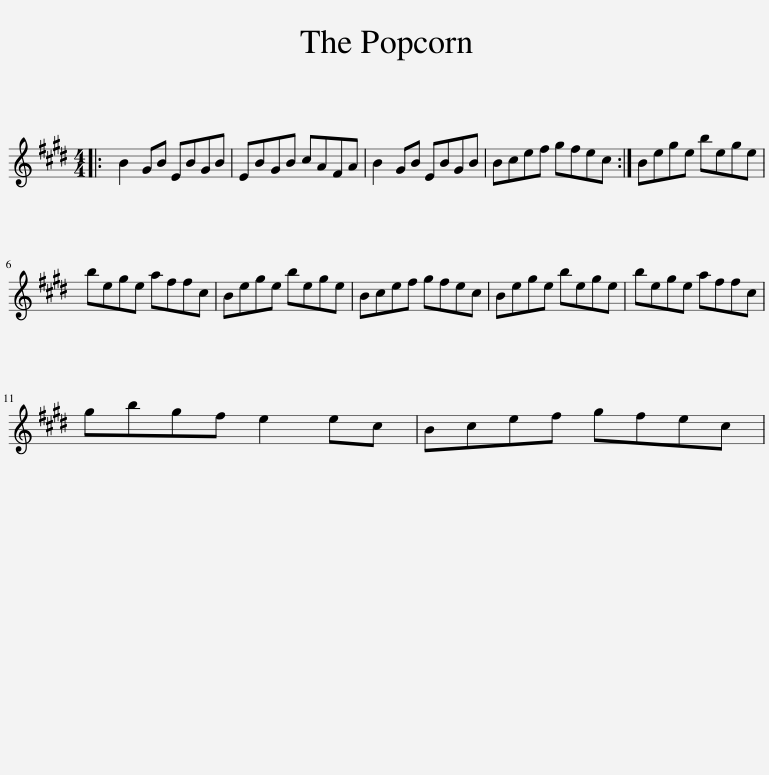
X:1
L:1/8
M:4/4
I:linebreak $
K:E
V:1 treble
V:1
|: B2 GB EBGB | EBGB cAFA | B2 GB EBGB | Bcef gfec :| Bege bege |$ %5
 bege affc | Bege bege | Bcef gfec | Bege bege | bege affc |$ %10
 gbgf e2 ec | Bcef gfec | %12
